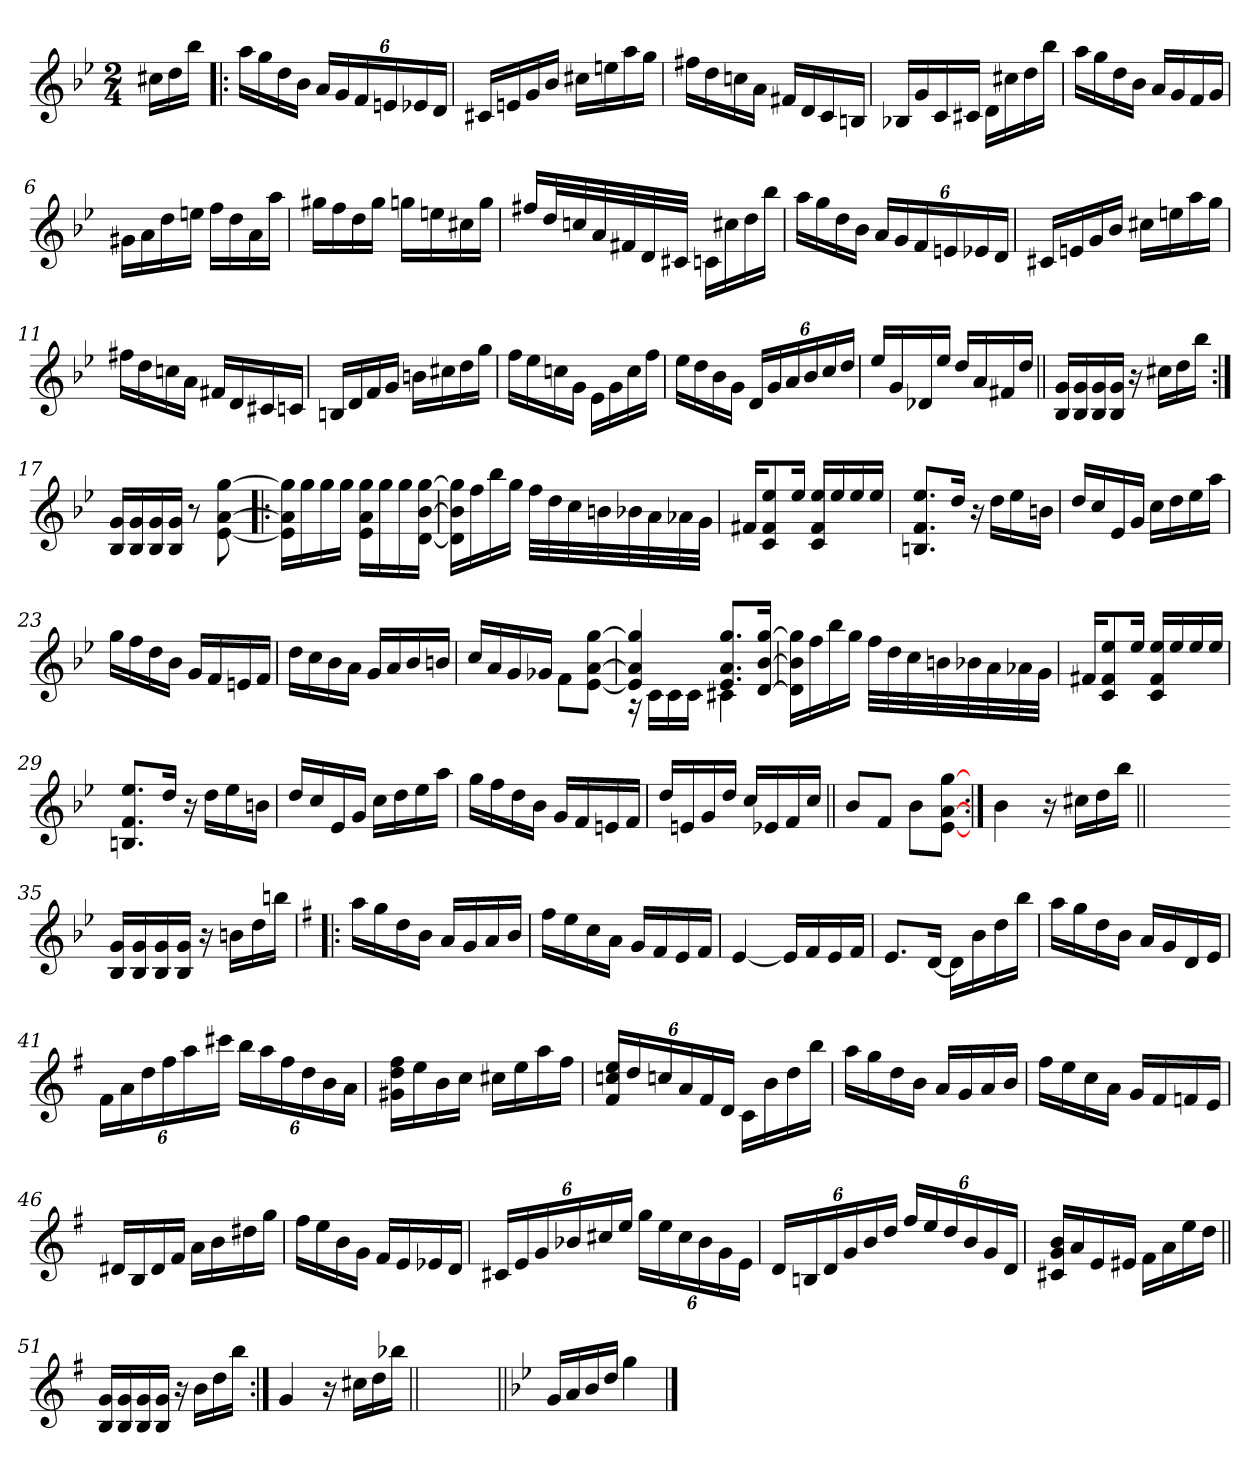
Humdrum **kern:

**kern
*part1
*staff1
*clefG2
*k[b-e-]
*B-:
*M2/4
=
16cc#X\LL
16dd\
16bb-\JJ
=1!|:
16aa\LL
16gg\
16dd\
16b-\JJ
24a/LL
24g/
24f/
24en/
24e-X/
24d/JJ
=2
16c#X/LL
16en/
16g/
16b-/JJ
16cc#X\LL
16een\
16aa\
16gg\JJ
=3
16ff#X\LL
16dd\
16ccn\
16a\JJ
16f#X/LL
16d/
16c/
16Bn/JJ
!!LO:LB:g=z
=4
16B-X/LL
16g/
16c/
16c#X/JJ
16d\LL
16cc#X\
16dd\
16bb-\JJ
=5
16aa\LL
16gg\
16dd\
16b-\JJ
16a/LL
16g/
16f/
16g/JJ
=6
16g#X\LL
16a\
16dd\
16een\JJ
16ff\LL
16dd\
16a\
16aa\JJ
=7
16gg#X\LL
16ff\
16dd\
16gg#\JJ
16ggn\LL
16een\
16cc#X\
16gg\JJ
!!LO:LB:g=z
=8
16ff#X/LL
32dd/L
32ccn/
32a/
32f#X/
32d/
32c#X/JJJ
16cn\LL
16cc#X\
16dd\
16bb-\JJ
=9
16aa\LL
16gg\
16dd\
16b-\JJ
24a/LL
24g/
24f/
24en/
24e-X/
24d/JJ
=10
16c#X/LL
16en/
16g/
16b-/JJ
16cc#X\LL
16een\
16aa\
16gg\JJ
!!LO:LB:g=z
=11
16ff#X\LL
16dd\
16ccn\
16a\JJ
16f#X/LL
16d/
16c#X/
16cn/JJ
=12
16Bn/LL
16d/
16f/
16g/JJ
16bn\LL
16cc#X\
16dd\
16gg\JJ
=13
16ff\LL
16ee-\
16ccn\
16g\JJ
16e-\LL
16g\
16cc\
16ff\JJ
=14
16ee-\LL
16dd\
16b-\
16g\JJ
24d/LL
24g/
24a/
24b-/
24cc/
24dd/JJ
!!LO:LB:g=z
=15
16ee-/LL
16g/
16d-X/
16ee-/JJ
16dd/LL
16a/
16f#X/
16dd/JJ
=16||
16B-/ 16g/LL
16B-/ 16g/
16B-/ 16g/
16B-/ 16g/JJ
16r
16cc#X\LL
16dd\
16bb-\JJ
=17:|!
16B-/ 16g/LL
16B-/ 16g/
16B-/ 16g/
16B-/ 16g/JJ
8r
[8e-\ [8a\ [8gg\
=18!|:
16e-\] 16a\] 16gg\]LL
16gg\
16gg\
16gg\JJ
16e-\ 16a\ 16gg\LL
16gg\
16gg\
[16d\ [16b-\ [16gg\JJ
!!LO:LB:g=z
=19
16d\] 16b-\] 16gg\]LL
16ff\
16bb-\
16gg\JJ
32ff\LLL
32dd\
32cc\
32bn\
32b-X\
32a\
32a-X\
32g\JJJ
=20
16f#X/KL
8c/ 8f#/ 8ee-/
16ee-/Jk
16c/ 16f#/ 16ee-/LL
16ee-/
16ee-/
16ee-/JJ
=21
8.Bn/ 8.f/ 8.ee-/L
16dd/Jk
16r
16dd\LL
16ee-\
16bn\JJ
=22
16dd/LL
16cc/
16e-/
16g/JJ
16cc\LL
16dd\
16ee-\
16aa\JJ
!!LO:LB:g=z
=23
16gg\LL
16ff\
16dd\
16b-\JJ
16g/LL
16f/
16en/
16f/JJ
=24
16dd\LL
16cc\
16b-\
16a\JJ
16g/LL
16a/
16b-/
16bn/JJ
=25
16cc/LL
16a/
16g/
16g-X/JJ
8f\L
[8e-\ [8a\ [8gg\J
=26
*^
4e-/] 4a/] 4gg/]	16rA
.	16c\LL
.	16c\
.	16c\JJ
8.e-/ 8.a/ 8.gg/L	4c#X\
[>16d/ [>16b-/ [>16gg/Jk	.
*v	*v
!!LO:LB:g=z
=27
16d\] 16b-\] 16gg\]LL
16ff\
16bb-\
16gg\JJ
32ff\LLL
32dd\
32cc\
32bn\
32b-X\
32a\
32a-X\
32g\JJJ
=28
16f#X/KL
8c/ 8f#/ 8ee-/
16ee-/Jk
16c/ 16f#/ 16ee-/LL
16ee-/
16ee-/
16ee-/JJ
=29
8.Bn/ 8.f/ 8.ee-/L
16dd/Jk
16r
16dd\LL
16ee-\
16bn\JJ
=30
16dd/LL
16cc/
16e-/
16g/JJ
16cc\LL
16dd\
16ee-\
16aa\JJ
!!LO:LB:g=z
=31
16gg\LL
16ff\
16dd\
16b-\JJ
16g/LL
16f/
16en/
16f/JJ
=32
16dd/LL
16en/
16g/
16dd/JJ
16cc/LL
16e-X/
16f/
16cc/JJ
=33||
8b-/L
8f/J
8b-\L
[8e-\ [8a\ [8gg\J
=34:|!
4b-\
16r
16cc#X\LL
16dd\
16bb-\JJ
=34X1||
*stria0
2ryy
!!LO:PB:g=z
=35-
*stria5
16B-/ 16g/LL
16B-/ 16g/
16B-/ 16g/
16B-/ 16g/JJ
16r
16bn\LL
16dd\
16bbn\JJ
=36!|:
*k[f#]
*G:
16aa\LL
16gg\
16dd\
16b\JJ
16a/LL
16g/
16a/
16b/JJ
=37
16ff#\LL
16ee\
16cc\
16a\JJ
16g/LL
16f#/
16e/
16f#/JJ
=38
[4e/
16e/LL]
16f#/
16e/
16f#/JJ
!!LO:LB:g=z
=39
8.e/L
[16d/Jk
16d\LL]
16b\
16dd\
16bb\JJ
=40
16aa\LL
16gg\
16dd\
16b\JJ
16a/LL
16g/
16d/
16e/JJ
=41
24f#\LL
24a\
24dd\
24ff#\
24aa\
24ccc#X\JJ
24bb\LL
24aa\
24ff#\
24dd\
24b\
24a\JJ
=42
16g#X\ 16dd\ 16ff#\LL
16ee\
16b\
16cc\JJ
16cc#X\LL
16ee\
16aa\
16ff#\JJ
!!LO:LB:g=z
=43
24f#/ 24ccn/ 24ee/LL
24dd/
24ccn/
24a/
24f#/
24d/JJ
16c\LL
16b\
16dd\
16bb\JJ
=44
16aa\LL
16gg\
16dd\
16b\JJ
16a/LL
16g/
16a/
16b/JJ
=45
16ff#\LL
16ee\
16cc\
16a\JJ
16g/LL
16f#/
16fn/
16e/JJ
=46
16d#X/LL
16B/
16d#/
16f#/JJ
16a\LL
16b\
16dd#X\
16gg\JJ
!!LO:LB:g=z
=47
16ff#\LL
16ee\
16b\
16g\JJ
16f#/LL
16e/
16e-X/
16d/JJ
=48
24c#X/LL
24e/
24g/
24b-X/
24cc#X/
24ee/JJ
24gg\LL
24ee\
24cc#\
24b-\
24g\
24e\JJ
=49
24d/LL
24Bn/
24d/
24g/
24b/
24dd/JJ
24ff#/LL
24ee/
24dd/
24b/
24g/
24d/JJ
!!LO:LB:g=z
=50
16c#X/ 16g/ 16b/LL
16a/
16e/
16e#X/JJ
16f#\LL
16a\
16ee\
16dd\JJ
=51||
16B/ 16g/LL
16B/ 16g/
16B/ 16g/
16B/ 16g/JJ
16r
16b\LL
16dd\
16bb\JJ
=52:|!
4g/
16r
16cc#X\LL
16dd\
16bb-X\JJ
=53||
*stria0
2ryy
=54||
*stria5
*k[b-e-]
*B-:
16g/LL
16a/
16b-/
16dd/JJ
4gg\
==
*-
